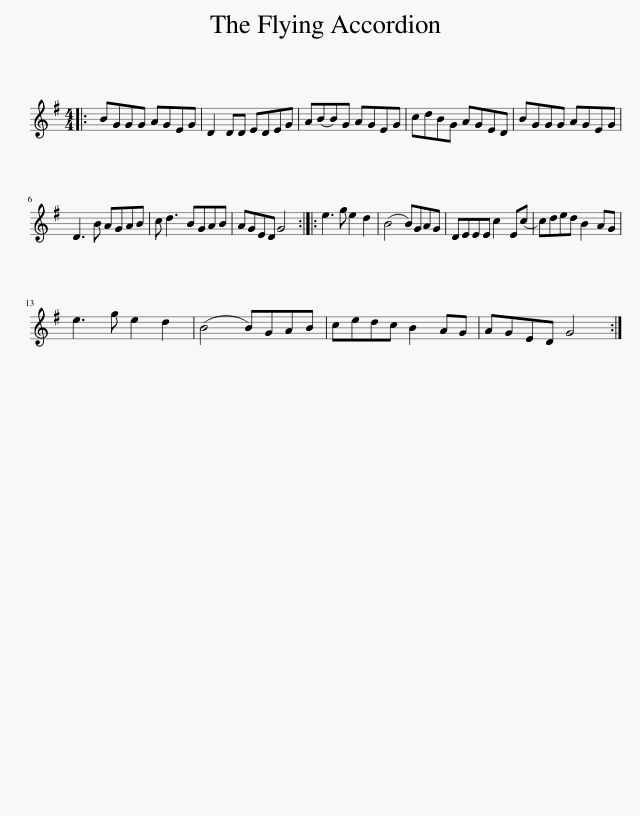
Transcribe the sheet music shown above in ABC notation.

X:1
L:1/8
M:4/4
I:linebreak $
K:G
V:1 treble
V:1
|: BGGG AGEG | D2 DD EDEG | A(BB)G AGEG | cdBG AGED | BGGG AGEG |$ %5
 D3 B AGAB | c d3 BGAB | AGED G4 :: e3 g e2 d2 | (B4 B)GAG | %10
 DEEE c2 E(c | c)ded B2 AG |$ e3 g e2 d2 | (B4 B)GAB | cedc B2 AG | %15
 AGED G4 :| %16
